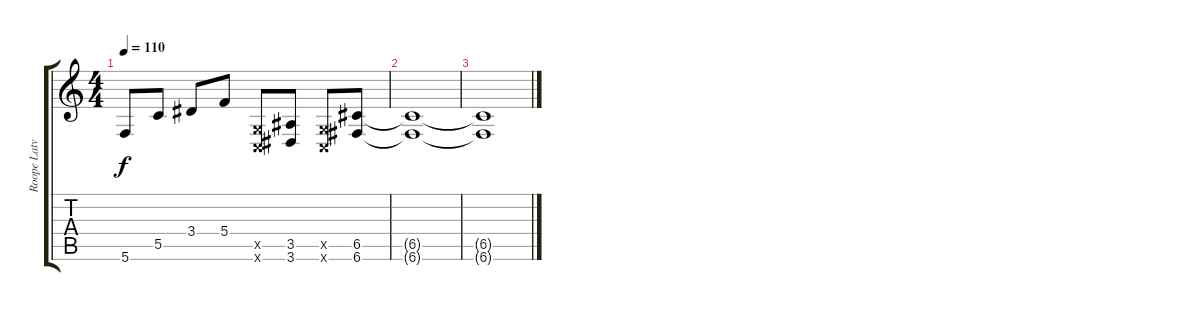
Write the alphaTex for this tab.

\track ("Roope Latvala - Rhythm Guitar" "Roope Latv") {instrument distortionguitar}
\staff {score tabs}
\tuning (D4 A3 F3 C3 G2 C2) {hide}
\ts (4 4)
\tempo 110
\clef g2
\ks c
5.6.8{dy f} 5.5.8 3.4.8 5.4.8 (0.5{x} 0.6{x}).8 (3.5 3.6).8 (0.5{x} 0.6{x}).8 (6.5 6.6).8 |
(6.5{t} 6.6{t}).1 |
(6.5{t} 6.6{t}).1
